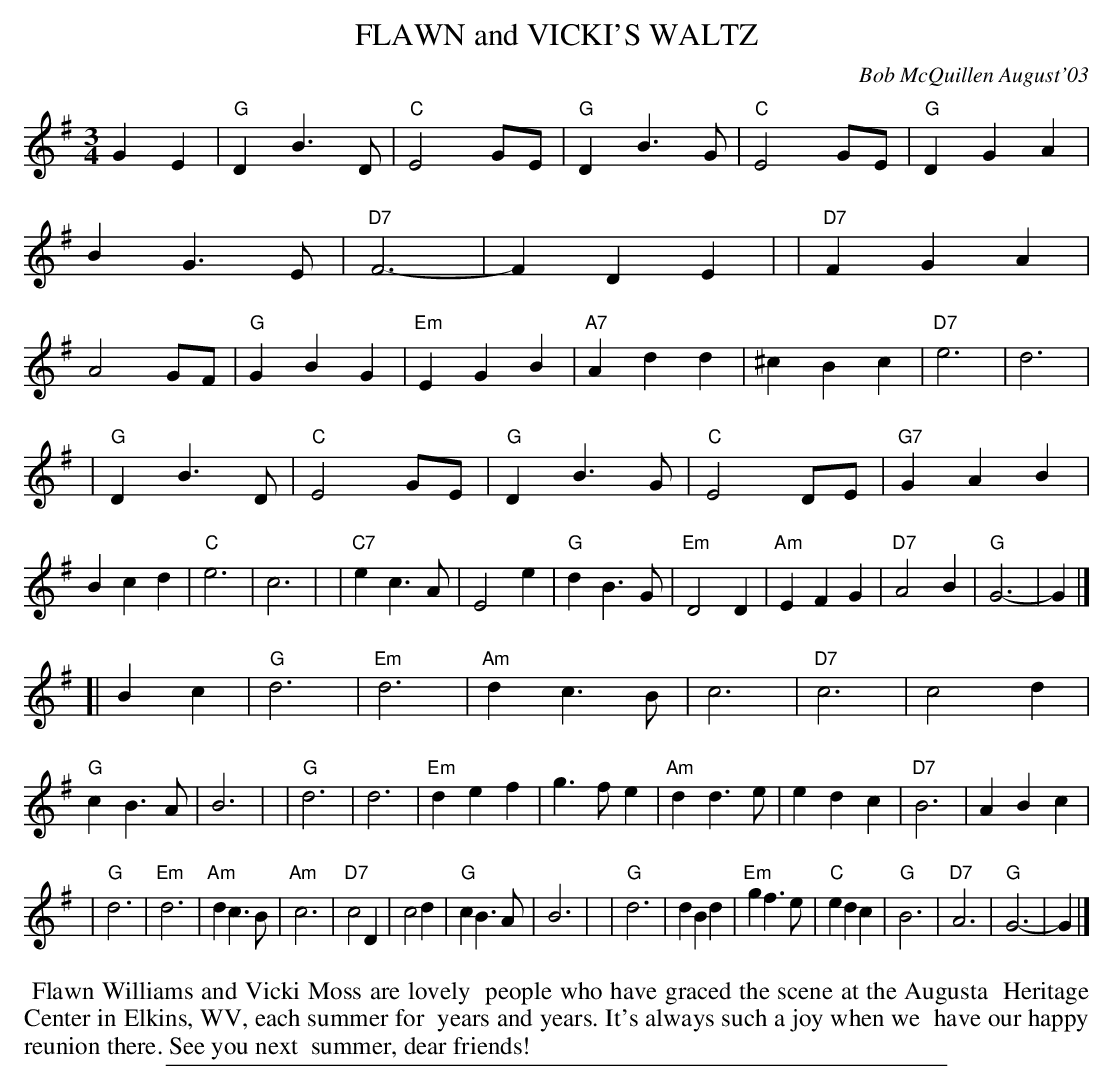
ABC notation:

X:1
T: FLAWN and VICKI'S WALTZ
C: Bob McQuillen August'03
M: 3/4
L: 1/4
K: G
GE \
| "G"DB>D | "C"E2G/E/ | "G"DB>G | "C"E2G/E/ | "G"DGA | BG>E | "D7"F3- | F DE |\
| "D7"FGA | A2G/F/ | "G"GBG | "Em"EGB | "A7"Add | ^cBc | "D7"e3 | d3 |
| "G"DB>D | "C"E2G/E/ | "G"DB>G | "C"E2D/E/ | "G7"GAB | Bcd | "C"e3 | c3 |\
| "C7"ec>A | E2e | "G"dB>G | "Em"D2D | "Am"EFG | "D7"A2B | "G"G3- | G |]
[| Bc \
| "G"d3 | "Em"d3 | "Am"dc>B | c3 | "D7"c3 | c2d | "G"cB>A | B3 |\
| "G"d3 | d3 | "Em"def | g>fe | "Am"dd>e | edc | "D7"B3 | ABc |
| "G"d3 | "Em"d3 | "Am"dc>B | "Am"c3 | "D7"c2D | c2d | "G"cB>A | B3 |\
| "G"d3 | dBd | "Em"gf>e | "C"edc | "G"B3 | "D7"A3 | "G"G3- | G |]
